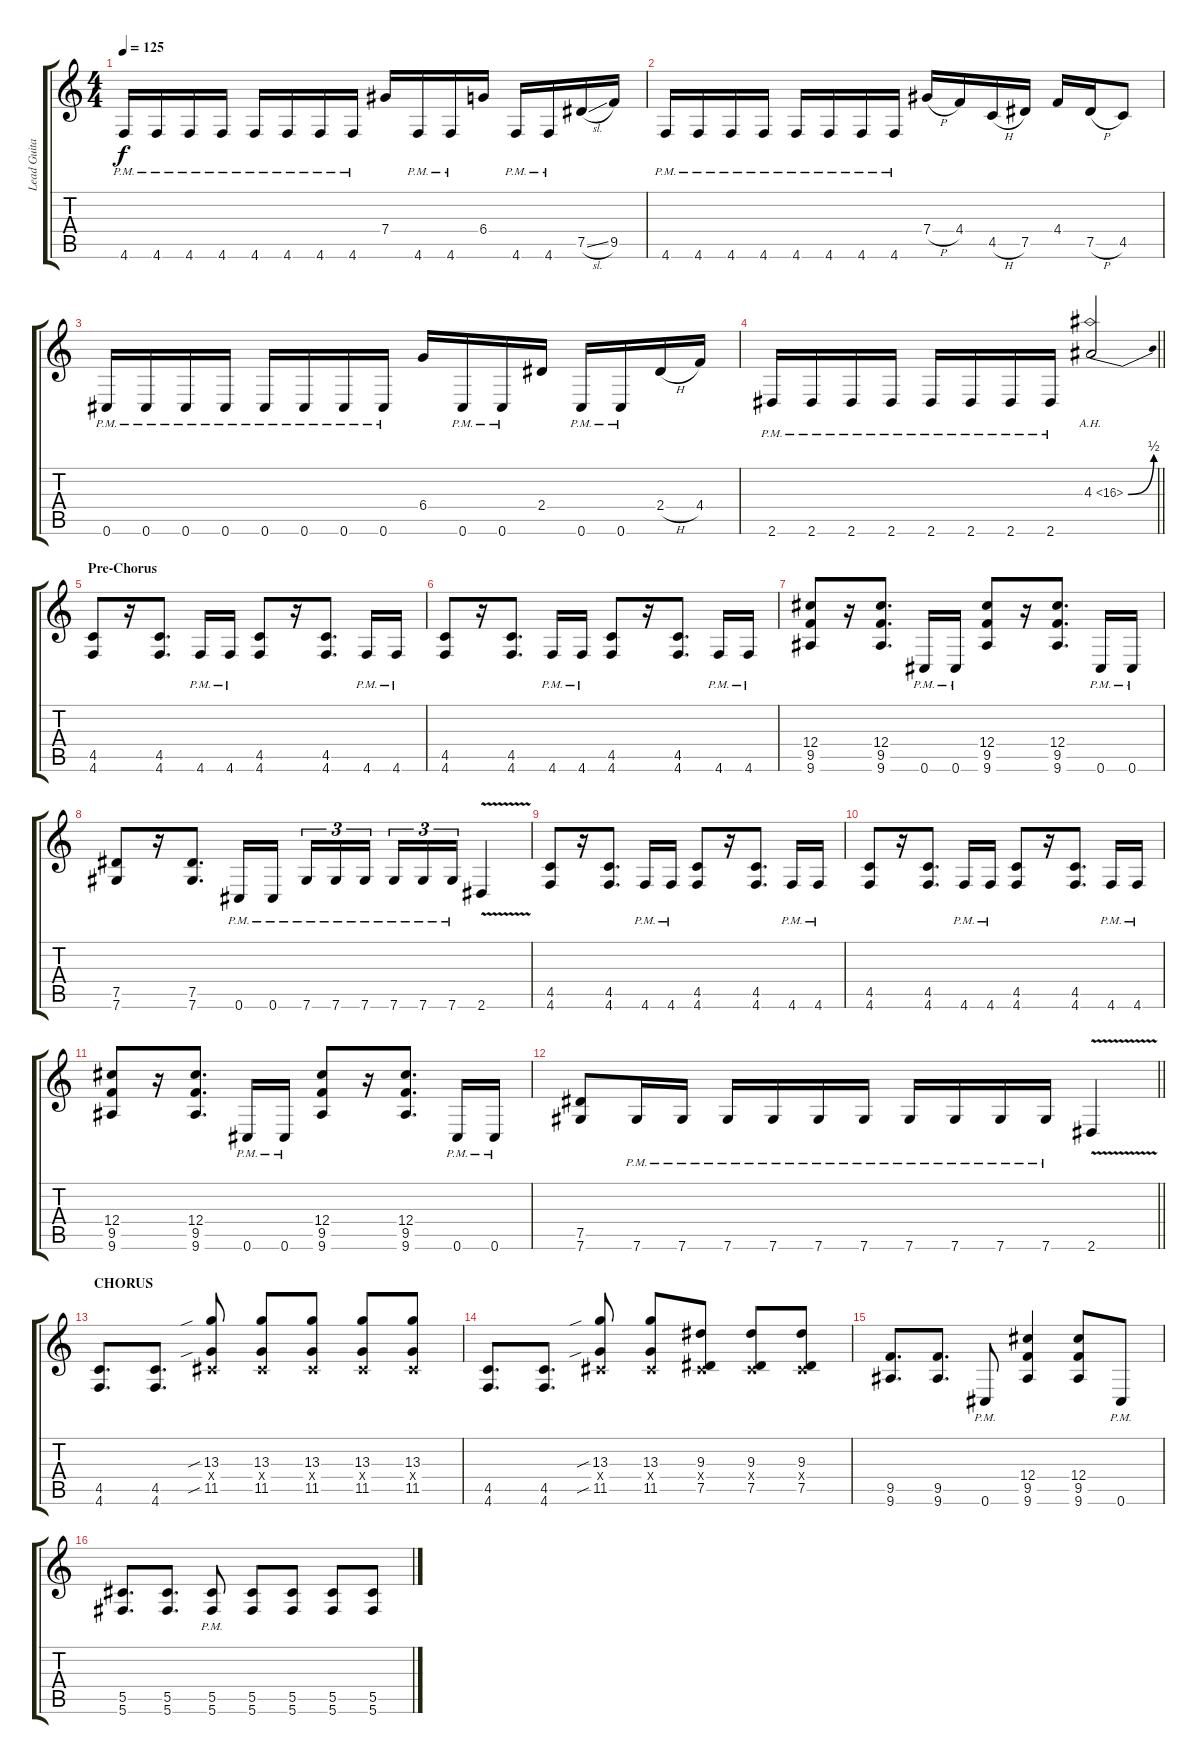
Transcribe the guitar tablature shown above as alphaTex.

\track ("Lead Guitar" "Lead Guita") {instrument distortionguitar}
\staff {score tabs}
\tuning (Eb4 Bb3 Gb3 Db3 Ab2 Db2) {hide}
\ts (4 4)
\tempo 125
\clef g2
\ks c
4.6{pm}.16{dy f} 4.6{pm}.16 4.6{pm}.16 4.6{pm}.16 4.6{pm}.16 4.6{pm}.16 4.6{pm}.16 4.6{pm}.16 7.4.16 4.6{pm}.16 4.6{pm}.16 6.4.16 4.6{pm}.16 4.6{pm}.16 7.5{sl}.16 9.5.16 |
4.6{pm}.16 4.6{pm}.16 4.6{pm}.16 4.6{pm}.16 4.6{pm}.16 4.6{pm}.16 4.6{pm}.16 4.6{pm}.16 7.4{h}.16 4.4.16 4.5{h}.16 7.5.16 4.4.16 7.5{h}.16 4.5.8 |
0.6{pm}.16 0.6{pm}.16 0.6{pm}.16 0.6{pm}.16 0.6{pm}.16 0.6{pm}.16 0.6{pm}.16 0.6{pm}.16 6.4.16 0.6{pm}.16 0.6{pm}.16 2.4.16 0.6{pm}.16 0.6{pm}.16 2.4{h}.16 4.4.16 |
\barLineRight lightlight
2.6{pm}.16 2.6{pm}.16 2.6{pm}.16 2.6{pm}.16 2.6{pm}.16 2.6{pm}.16 2.6{pm}.16 2.6{pm}.16 4.3{be (bend 0 0 60 2) ah 12}.2 |
\section ("" "Pre-Chorus")
(4.5 4.6).8 r.16 (4.5 4.6).8{d} 4.6{pm}.16 4.6{pm}.16 (4.5 4.6).8 r.16 (4.5 4.6).8{d} 4.6{pm}.16 4.6{pm}.16 |
(4.5 4.6).8 r.16 (4.5 4.6).8{d} 4.6{pm}.16 4.6{pm}.16 (4.5 4.6).8 r.16 (4.5 4.6).8{d} 4.6{pm}.16 4.6{pm}.16 |
(12.4 9.5 9.6).8 r.16 (12.4 9.5 9.6).8{d} 0.6{pm}.16 0.6{pm}.16 (12.4 9.5 9.6).8 r.16 (12.4 9.5 9.6).8{d} 0.6{pm}.16 0.6{pm}.16 |
(7.5 7.6).8 r.16 (7.5 7.6).8{d} 0.6{pm}.16 0.6{pm}.16 7.6{pm}.16{tu (3 2)} 7.6{pm}.16{tu (3 2)} 7.6{pm}.16{tu (3 2) beam splitsecondary} 7.6{pm}.16{tu (3 2)} 7.6{pm}.16{tu (3 2)} 7.6{pm}.16{tu (3 2)} 2.6{v}.4 |
(4.5 4.6).8 r.16 (4.5 4.6).8{d} 4.6{pm}.16 4.6{pm}.16 (4.5 4.6).8 r.16 (4.5 4.6).8{d} 4.6{pm}.16 4.6{pm}.16 |
(4.5 4.6).8 r.16 (4.5 4.6).8{d} 4.6{pm}.16 4.6{pm}.16 (4.5 4.6).8 r.16 (4.5 4.6).8{d} 4.6{pm}.16 4.6{pm}.16 |
(12.4 9.5 9.6).8 r.16 (12.4 9.5 9.6).8{d} 0.6{pm}.16 0.6{pm}.16 (12.4 9.5 9.6).8 r.16 (12.4 9.5 9.6).8{d} 0.6{pm}.16 0.6{pm}.16 |
\barLineRight lightlight
(7.5 7.6).8 7.6{pm}.16 7.6{pm}.16 7.6{pm}.16 7.6{pm}.16 7.6{pm}.16 7.6{pm}.16 7.6{pm}.16 7.6{pm}.16 7.6{pm}.16 7.6{pm}.16 2.6{v}.4 |
\section ("" "CHORUS")
(4.5 4.6).8{d} (4.5 4.6).8{d} (13.3{sib} 0.4{x} 11.5{sib}).8 (13.3 0.4{x} 11.5).8 (13.3 0.4{x} 11.5).8 (13.3 0.4{x} 11.5).8 (13.3 0.4{x} 11.5).8 |
(4.5 4.6).8{d} (4.5 4.6).8{d} (13.3{sib} 0.4{x} 11.5{sib}).8 (13.3 0.4{x} 11.5).8 (9.3 0.4{x} 7.5).8 (9.3 0.4{x} 7.5).8 (9.3 0.4{x} 7.5).8 |
(9.5 9.6).8{d} (9.5 9.6).8{d} 0.6{pm}.8 (12.4 9.5 9.6).4 (12.4 9.5 9.6).8 0.6{pm}.8 |
(5.5 5.6).8{d} (5.5 5.6).8{d} (5.5{pm} 5.6{pm}).8 (5.5 5.6).8 (5.5 5.6).8 (5.5 5.6).8 (5.5 5.6).8
